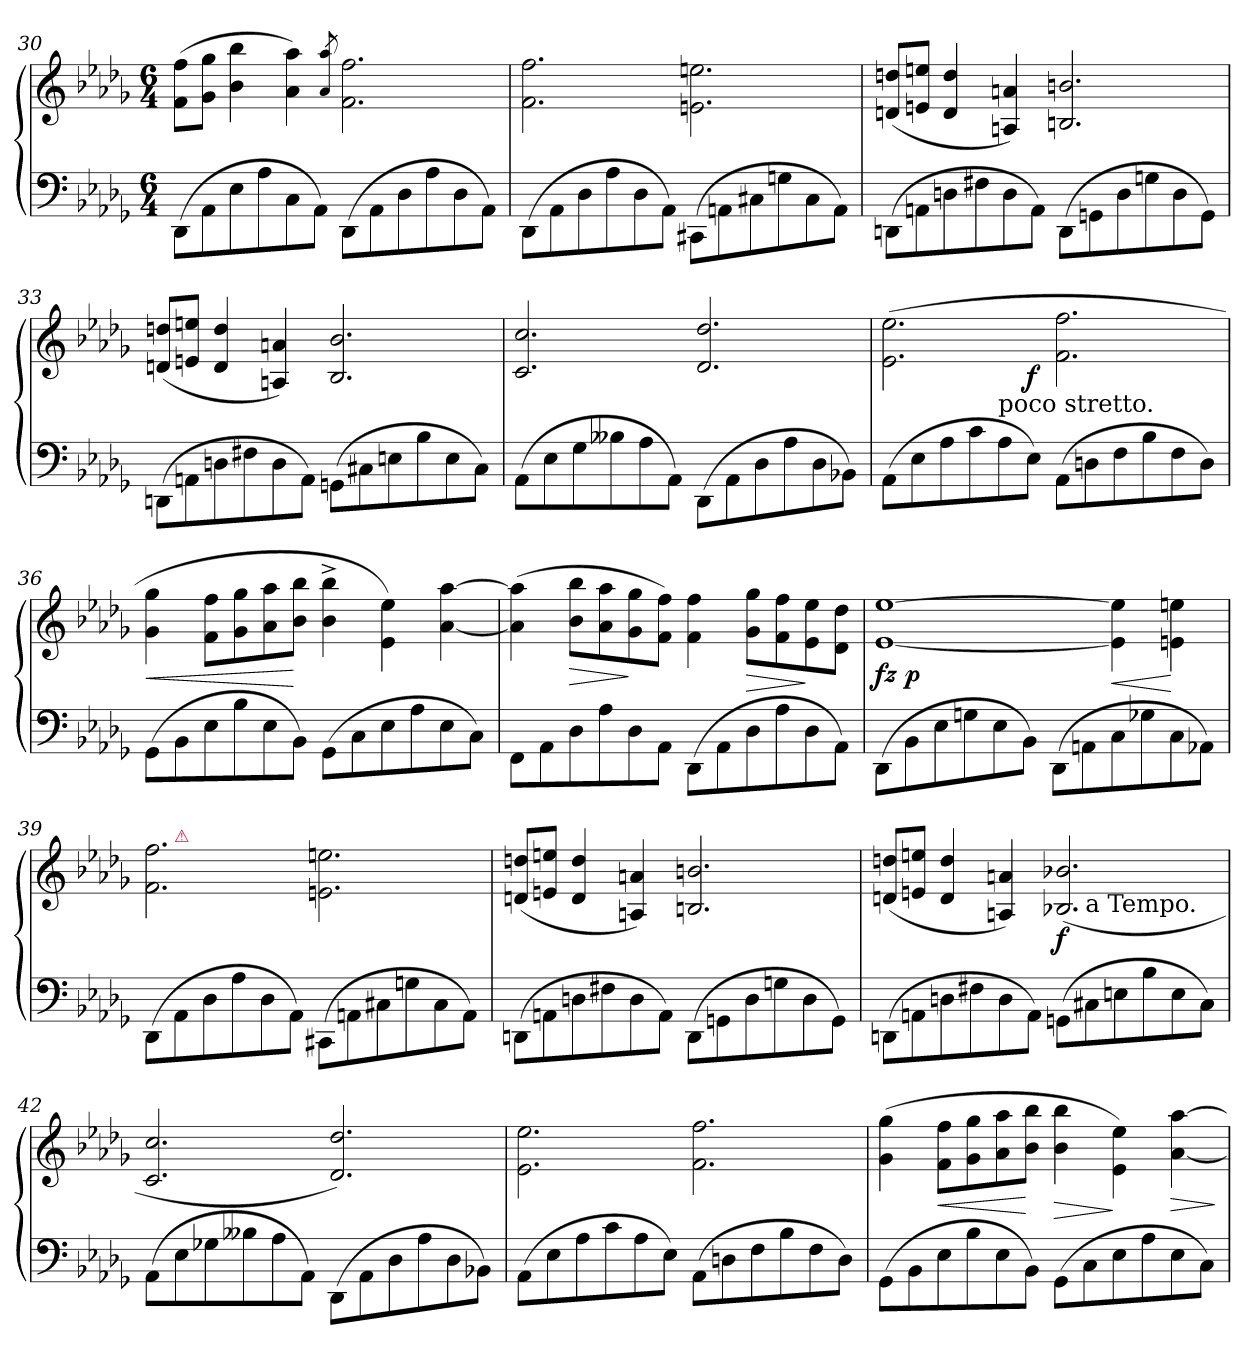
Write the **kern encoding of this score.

**kern	**kern	**dynam
*part1	*part1	*part1
*staff2	*staff1	*staff1/2
*clefF4	*clefG2	*
*k[b-e-a-d-g-]	*k[b-e-a-d-g-]	*
*b-:	*b-:	*
*M6/4	*M6/4	*
=30	=30	=30
(8DD-\L	(8f 8ffL	.
8AA-	8g- 8gg-J	.
8E-	4b- 4bb-	.
8A-	.	.
8C	4a- 4aa-)	.
8AA-J)	.	.
.	8qa-/ 8qaa-/	.
(8DD-\L	2.f 2.ff	.
8AA-	.	.
8D-	.	.
8A-	.	.
8D-	.	.
8AA-J)	.	.
=31	=31	=31
(8DD-\L	2.f 2.ff	.
8AA-	.	.
8D-	.	.
8A-	.	.
8D-	.	.
8AA-J)	.	.
(8CC#X\L	2.en\ 2.een\	.
8AAn	.	.
8C#X	.	.
8Gn	.	.
8C#	.	.
8AAJ)	.	.
=32	=32	=32
(8DDn\L	(8dn 8ddnL	.
8AAn	8en 8eenJ	.
8Dn	4d 4dd	.
8F#X	.	.
8D	4An 4an)	.
8AAJ)	.	.
(8DD\L	2.Bn 2.bn	.
8GGn	.	.
8D	.	.
8Gn	.	.
8D	.	.
8GGJ)	.	.
=33	=33	=33
(8DDn\L	(8dn 8ddnL	.
8AAn	8en 8eenJ	.
8Dn	4d 4dd	.
8F#X	.	.
8D	4An 4an)	.
8AAJ)	.	.
(8GGnL	2.B- 2.b-	.
8C#X	.	.
8En	.	.
8B-	.	.
8E	.	.
8C#J)	.	.
=34	=34	=34
(8AA-L	2.c 2.cc	.
8E-	.	.
8G-	.	.
8B--X	.	.
8A-	.	.
8AA-J)	.	.
(8DD-\L	2.d- 2.dd-	.
8AA-	.	.
8D-	.	.
8A-	.	.
8D-	.	.
8BB-XJ)	.	.
=35	=35	=35
*	*^	*
(8AA-L	(2.e-\ 2.ee-\	2ryy	.
8E-	.	.	.
8A-	.	.	.
8c	.	.	.
!LO:TX:a:t=poco stretto.	!	!	!
8A-	.	8ryy	.
8E-J)	.	2..ryy	f
(8AA-L	2.f 2.ff	.	.
8Dn	.	.	.
8F	.	.	.
8B-	.	.	.
8F	.	.	.
8DJ)	.	.	.
*	*v	*v	*
=36	=36	=36
(8GG-\L	4g- 4gg-	<
8BB-	.	.
8E-	8f 8ffL	.
8B-	8g- 8gg-	.
8E-	8a- 8aa-	.
8BB-J)	8b- 8bb-J	[
(8GG-L	4b-^< 4bb-^<	.
8C	.	.
8E-	4e-\ 4ee-\)	.
8A-	.	.
8E-	[4a- [4aa-	.
8CJ)	.	.
=37	=37	=37
8FF\L	(4a-] 4aa-]	.
8AA-	.	.
8D-	8b- 8bb-L	>
8A-	8a- 8aa-	.
8D-	8g- 8gg-	]
8AA-J	8f 8ffJ)	.
(8DD-\L	4f 4ff	.
8AA-	.	.
8D-	8g- 8gg-L	>
8A-	8f 8ff	.
8D-	8e- 8ee-	]
8AA-J)	8d- 8dd-J	.
=38	=38	=38
*	*^	*
(8DD-\L	[1e- [1ee-	8ryy	fz
8BB-	.	1ryy	p
8E-	.	.	.
8Gn	.	.	.
8E-	.	.	.
8BB-J)	.	.	.
(8DD-\L	.	.	.
8AAn	.	.	.
8C	4e-]\ 4ee-]\	.	<
8G-X	.	4.ryy	.
8C	4en\ 4een\	.	[
8AA-XJ)	.	.	.
=39	=39	=39	=39
(8DD-\L	2.f 2.ff	8ryy	.
!	!	!LO:TX:a:color=crimson:t=⚠	!
8AA-	.	1ryy	.
8D-	.	.	.
8A-	.	.	.
8D-	.	.	.
8AA-J)	.	.	.
(8CC#X\L	2.en\ 2.een\	.	.
8AAn	.	.	.
8C#X	.	.	.
8Gn	.	4.ryy	.
8C#	.	.	.
8AAJ)	.	.	.
*	*v	*v	*
=40	=40	=40
(8DDn\L	(8dn 8ddnL	.
8AAn	8en 8eenJ	.
8Dn	4d 4dd	.
8F#X	.	.
8D	4An 4an)	.
8AAJ)	.	.
(8DD\L	2.Bn 2.bn	.
8GGn	.	.
8D	.	.
8Gn	.	.
8D	.	.
8GGJ)	.	.
=41	=41	=41
*	*^	*
(8DDn\L	(8dn 8ddnL	2..ryy	.
8AAn	8en 8eenJ	.	.
8Dn	4d 4dd	.	.
8F#X	.	.	.
8D	4An 4an)	.	.
8AAJ)	.	.	.
(8GGnL	(2.B-X 2.b-X	.	f
!	!	!LO:TX:b:t=a Tempo.	!
8C#X	.	2ryy	.
8En	.	.	.
8B-	.	.	.
8E	.	.	.
8C#J)	.	8ryy	.
*	*v	*v	*
=42	=42	=42
(8AA-L	2.c 2.cc	.
8E-	.	.
8G-X	.	.
8B--X	.	.
8A-	.	.
8AA-J)	.	.
(8DD-\L	2.d- 2.dd-)	.
8AA-	.	.
8D-	.	.
8A-	.	.
8D-	.	.
8BB-XJ)	.	.
=43	=43	=43
(8AA-L	2.e-\ 2.ee-\	.
8E-	.	.
8A-	.	.
8c	.	.
8A-	.	.
8E-J)	.	.
(8AA-L	2.f 2.ff	.
8Dn	.	.
8F	.	.
8B-	.	.
8F	.	.
8DJ)	.	.
=44	=44	=44
(8GG-\L	(4g- 4gg-	.
8BB-	.	.
8E-	8f 8ffL	<
8B-	8g- 8gg-	.
8E-	8a- 8aa-	.
8BB-J)	8b- 8bb-J	[
(8GG-L	4b- 4bb-	>
8C	.	.
8E-	4e-\ 4ee-\)	]
8A-	.	.
8E-	[4a- [4aa-	>
8CJ)	.	.
.	.	]
=	=	=
*-	*-	*-
